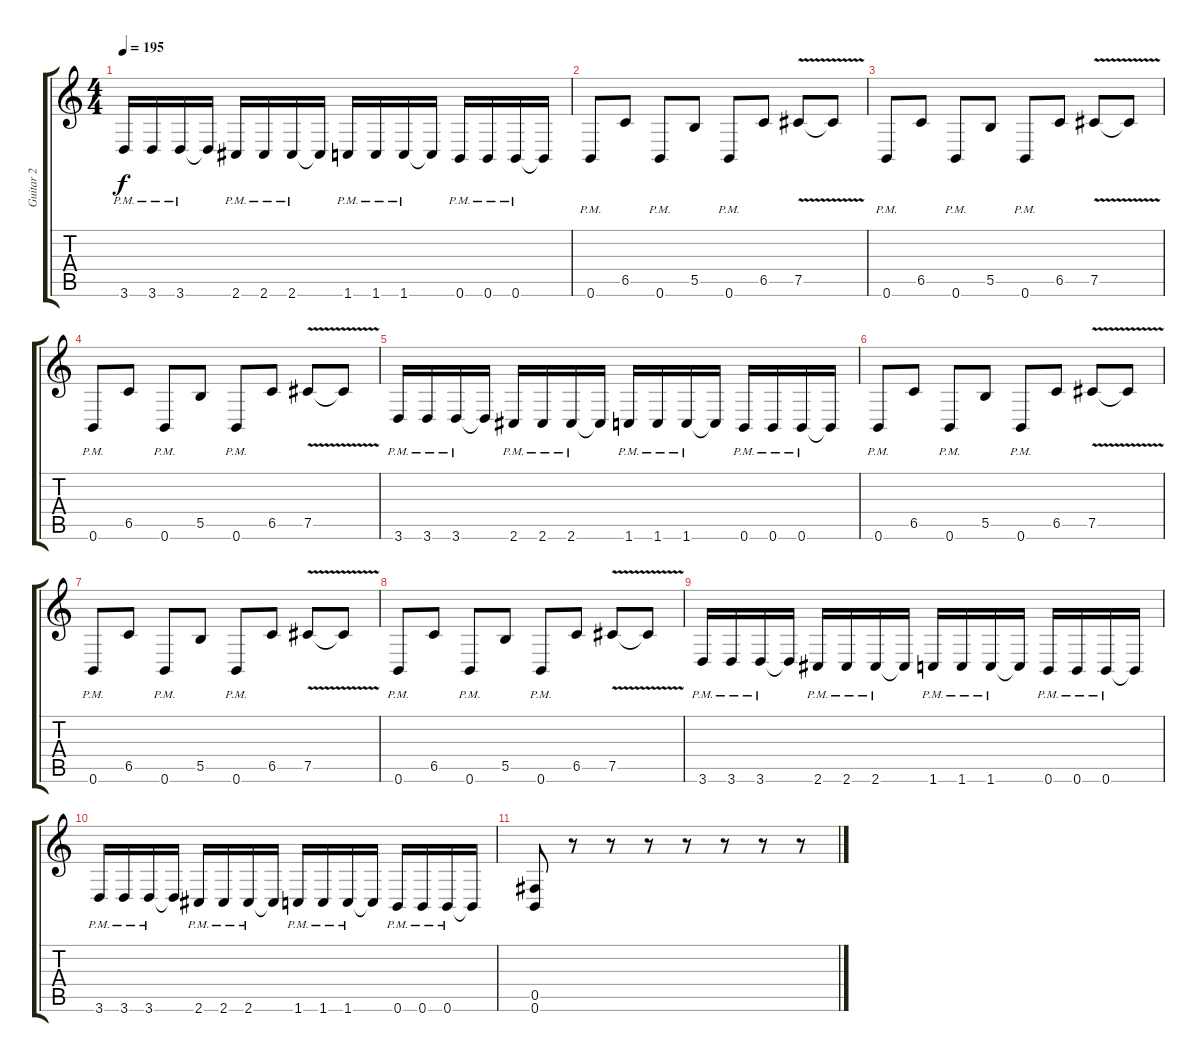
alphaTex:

\track ("Guitar 2" "Guitar 2") {instrument distortionguitar}
\staff {score tabs}
\tuning (Db4 Ab3 E3 B2 Gb2 B1) {hide}
\ts (4 4)
\tempo 195
\clef g2
\ks c
3.6{pm}.16{dy f} 3.6{pm}.16 3.6{pm}.16 3.6{t}.16 2.6{pm}.16 2.6{pm}.16 2.6{pm}.16 2.6{t}.16 1.6{pm}.16 1.6{pm}.16 1.6{pm}.16 1.6{t}.16 0.6{pm}.16 0.6{pm}.16 0.6{pm}.16 0.6{t}.16 |
0.6{pm}.8 6.5.8 0.6{pm}.8 5.5.8 0.6{pm}.8 6.5.8 7.5{v}.8 7.5{t}.8 |
0.6{pm}.8 6.5.8 0.6{pm}.8 5.5.8 0.6{pm}.8 6.5.8 7.5{v}.8 7.5{t}.8 |
0.6{pm}.8 6.5.8 0.6{pm}.8 5.5.8 0.6{pm}.8 6.5.8 7.5{v}.8 7.5{t}.8 |
3.6{pm}.16 3.6{pm}.16 3.6{pm}.16 3.6{t}.16 2.6{pm}.16 2.6{pm}.16 2.6{pm}.16 2.6{t}.16 1.6{pm}.16 1.6{pm}.16 1.6{pm}.16 1.6{t}.16 0.6{pm}.16 0.6{pm}.16 0.6{pm}.16 0.6{t}.16 |
0.6{pm}.8 6.5.8 0.6{pm}.8 5.5.8 0.6{pm}.8 6.5.8 7.5{v}.8 7.5{t}.8 |
0.6{pm}.8 6.5.8 0.6{pm}.8 5.5.8 0.6{pm}.8 6.5.8 7.5{v}.8 7.5{t}.8 |
0.6{pm}.8 6.5.8 0.6{pm}.8 5.5.8 0.6{pm}.8 6.5.8 7.5{v}.8 7.5{t}.8 |
3.6{pm}.16 3.6{pm}.16 3.6{pm}.16 3.6{t}.16 2.6{pm}.16 2.6{pm}.16 2.6{pm}.16 2.6{t}.16 1.6{pm}.16 1.6{pm}.16 1.6{pm}.16 1.6{t}.16 0.6{pm}.16 0.6{pm}.16 0.6{pm}.16 0.6{t}.16 |
3.6{pm}.16 3.6{pm}.16 3.6{pm}.16 3.6{t}.16 2.6{pm}.16 2.6{pm}.16 2.6{pm}.16 2.6{t}.16 1.6{pm}.16 1.6{pm}.16 1.6{pm}.16 1.6{t}.16 0.6{pm}.16 0.6{pm}.16 0.6{pm}.16 0.6{t}.16 |
(0.5 0.6).8 r.8 r.8 r.8 r.8 r.8 r.8 r.8
